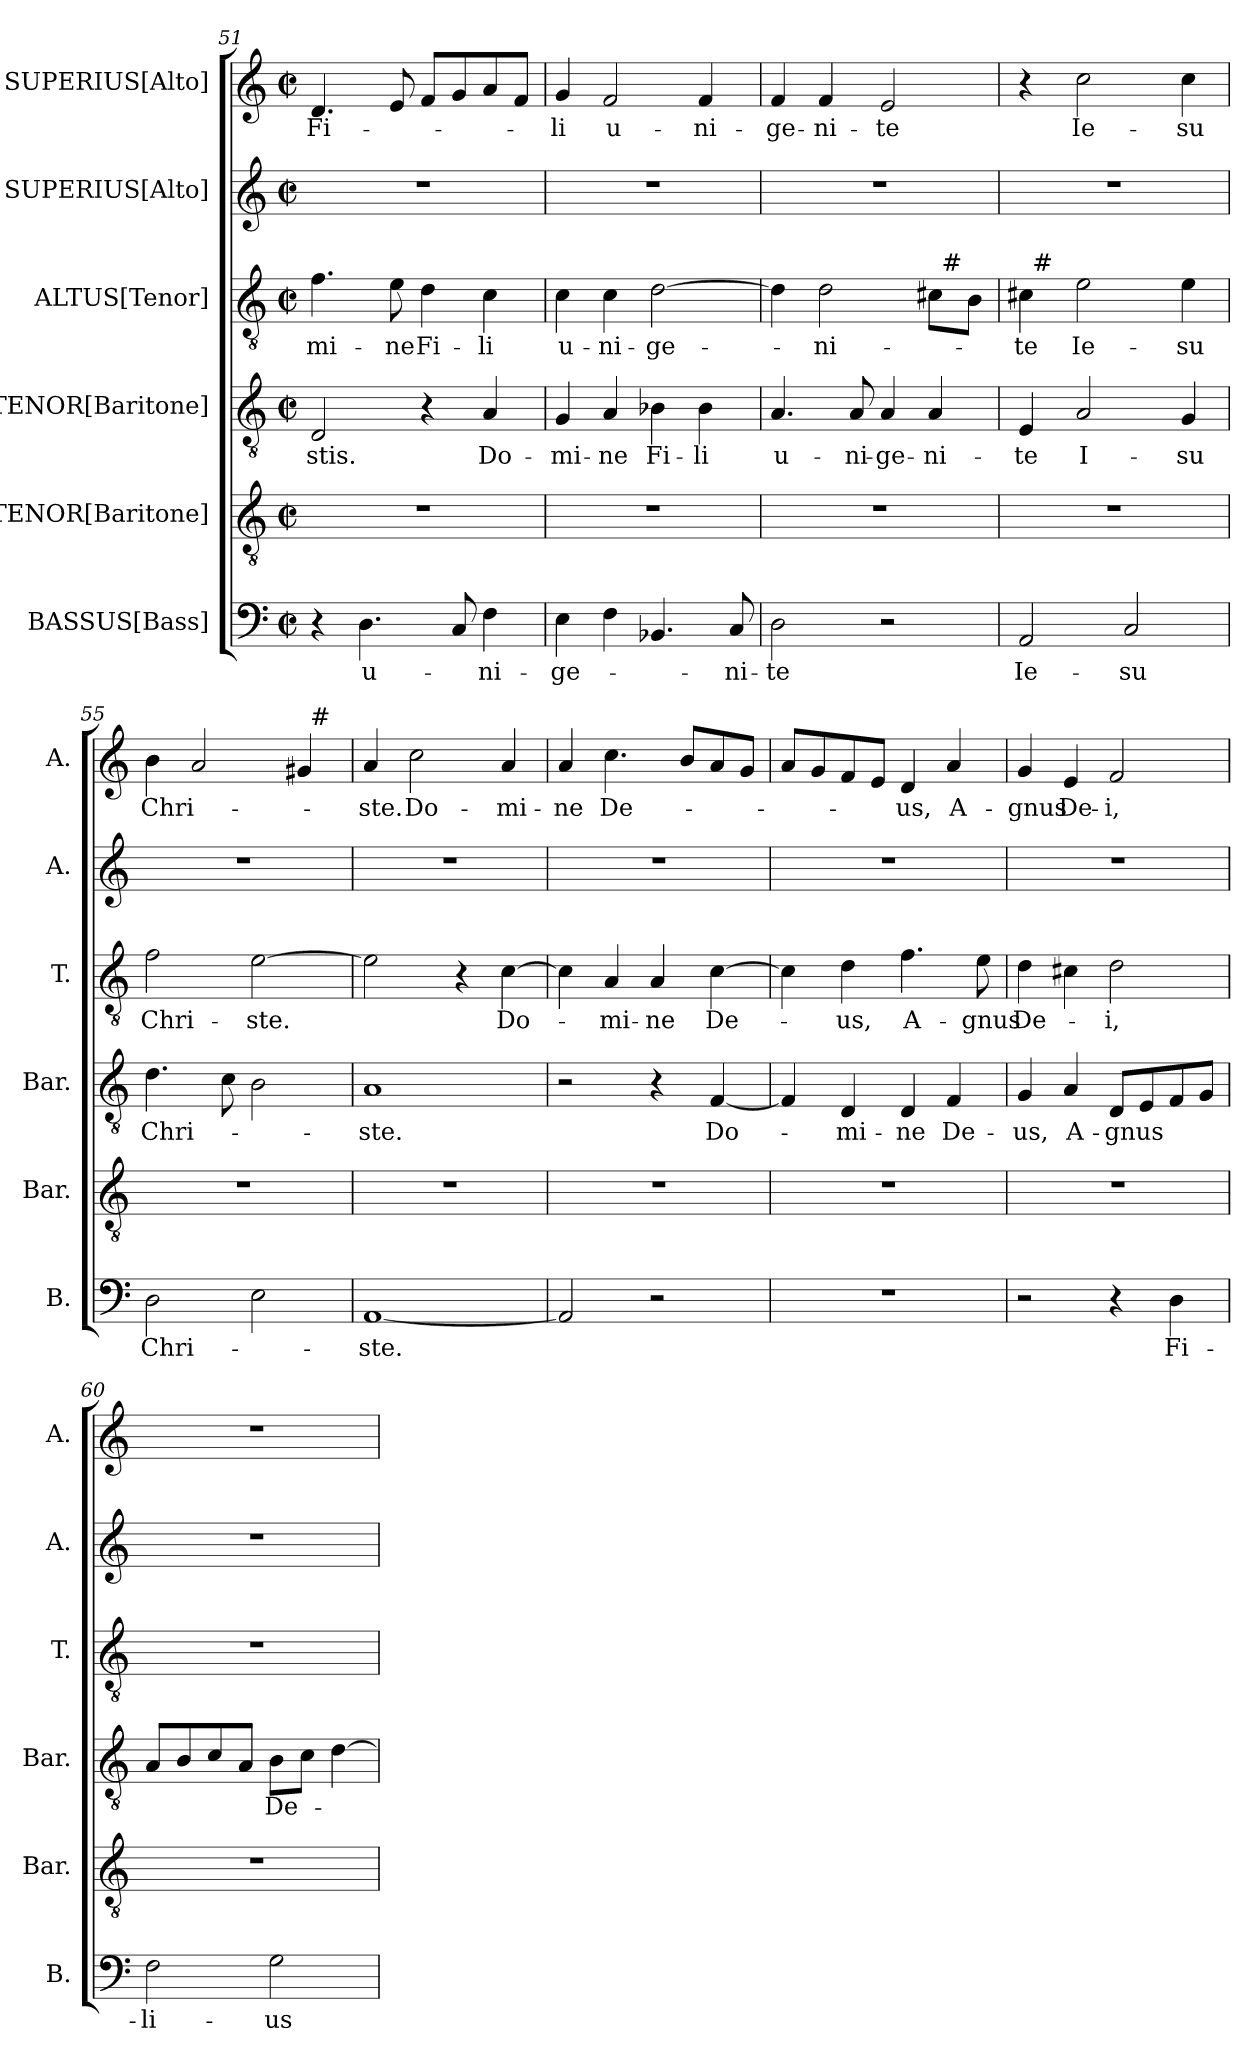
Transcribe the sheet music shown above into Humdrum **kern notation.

**kern	**text	**kern	**kern	**text	**kern	**text	**kern	**kern	**text
*part6	*part6	*part5	*part4	*part4	*part3	*part3	*part2	*part1	*part1
*staff6	*staff6	*staff5	*staff4	*staff4	*staff3	*staff3	*staff2	*staff1	*staff1
*I"BASSUS[Bass]	*	*I"TENOR[Baritone]	*I"TENOR[Baritone]	*	*I"ALTUS[Tenor]	*	*I"SUPERIUS[Alto]	*I"SUPERIUS[Alto]	*
*I'B.	*	*I'Bar.	*I'Bar.	*	*I'T.	*	*I'A.	*I'A.	*
*clefF4	*	*clefGv2	*clefGv2	*	*clefGv2	*	*clefG2	*clefG2	*
*	*	*ITrd7c12	*ITrd7c12	*	*ITrd7c12	*	*	*	*
*k[]	*	*k[]	*k[]	*	*k[]	*	*k[]	*k[]	*
*C:	*	*C:	*C:	*	*C:	*	*C:	*C:	*
*M2/2	*	*M2/2	*M2/2	*	*M2/2	*	*M2/2	*M2/2	*
*met(c|)	*	*met(c|)	*met(c|)	*	*met(c|)	*	*met(c|)	*met(c|)	*
=51	=51	=51	=51	=51	=51	=51	=51	=51	=51
!	!	!	!	!LO:LY:b	!	!LO:LY:b	!	!	!LO:LY:b
4r	.	1r	2DD/	-stis.	4.F\	-mi-	1r	4.d/	Fi-
!	!LO:LY:b	!	!	!	!	!	!	!	!
4.D\	u-	.	.	.	.	.	.	.	.
!	!	!	!	!	!	!LO:LY:b	!	!	!
.	.	.	.	.	8E\	-ne	.	8e/	.
!	!	!	!	!	!	!LO:LY:b	!	!	!
.	.	.	4r	.	4D\	Fi-	.	8f/L	.
8C/	.	.	.	.	.	.	.	8g/	.
!	!LO:LY:b	!	!	!LO:LY:b	!	!LO:LY:b	!	!	!
4F\	-ni-	.	4AA/	Do-	4C\	-li	.	8a/	.
.	.	.	.	.	.	.	.	8f/J	.
=52	=52	=52	=52	=52	=52	=52	=52	=52	=52
!	!LO:LY:b	!	!	!LO:LY:b	!	!LO:LY:b	!	!	!LO:LY:b
4E\	-ge-	1r	4GG/	-mi-	4C\	u-	1r	4g/	-li
!	!	!	!	!LO:LY:b	!	!LO:LY:b	!	!	!LO:LY:b
4F\	.	.	4AA/	-ne	4C\	-ni-	.	2f/	u-
!	!	!	!	!LO:LY:b	!	!LO:LY:b	!	!	!
4.BB-X/	.	.	4BB-X\	Fi-	[>2D\	-ge-	.	.	.
!	!	!	!	!LO:LY:b	!	!	!	!	!LO:LY:b
.	.	.	4BB-\	-li	.	.	.	4f/	-ni-
!	!LO:LY:b	!	!	!	!	!	!	!	!
8C/	-ni-	.	.	.	.	.	.	.	.
=53	=53	=53	=53	=53	=53	=53	=53	=53	=53
!	!LO:LY:b	!	!	!LO:LY:b	!	!	!	!	!LO:LY:b
*	*	*	*	*	*^	*	*	*	*
2D\	-te	1r	4.AA/	u-	4D\]	2ryy	.	1r	4f/	-ge-
!	!	!	!	!	!	!	!LO:LY:b	!	!	!LO:LY:b
.	.	.	.	.	2D\	.	-ni-	.	4f/	-ni-
!	!	!	!	!LO:LY:b	!	!	!	!	!	!
.	.	.	8AA/	-ni-	.	.	.	.	.	.
!	!	!	!	!LO:LY:b	!	!	!	!	!	!LO:LY:b
2r	.	.	4AA/	-ge-	.	4ryy	.	.	2e/	-te
!	!	!	!	!LO:LY:b	!	!	!	!	!	!
.	.	.	4AA/	-ni-	8C#\L	32ryy	.	.	.	.
!	!	!	!	!	!	!LO:TX:a:t=#	!	!	!	!
.	.	.	.	.	.	8..ryy	.	.	.	.
.	.	.	.	.	8BB\J	.	.	.	.	.
=54	=54	=54	=54	=54	=54	=54	=54	=54	=54	=54
!	!LO:LY:b	!	!	!LO:LY:b	!	!	!LO:LY:b	!	!	!
2AA/	Ie-	1r	4EE/	-te	4C#\	32ryy	-te	1r	4r	.
!	!	!	!	!	!	!LO:TX:a:t=#	!	!	!	!
.	.	.	.	.	.	2ryy	.	.	.	.
!	!	!	!	!LO:LY:b	!	!	!LO:LY:b	!	!	!LO:LY:b
.	.	.	2AA/	I-	2E\	.	Ie-	.	2cc\	Ie-
!	!LO:LY:b	!	!	!	!	!	!	!	!	!
2C/	-su	.	.	.	.	.	.	.	.	.
.	.	.	.	.	.	4...ryy	.	.	.	.
!	!	!	!	!LO:LY:b	!	!	!LO:LY:b	!	!	!LO:LY:b
.	.	.	4GG/	-su	4E\	.	-su	.	4cc\	-su
!!LO:LB:g=z
=55	=55	=55	=55	=55	=55	=55	=55	=55	=55	=55
!	!LO:LY:b	!	!	!LO:LY:b	!	!	!LO:LY:b	!	!	!LO:LY:b
*	*	*	*	*	*v	*v	*	*	*^	*
2D\	Chri-	1r	4.D\	Chri-	2F\	Chri-	1r	4b\	2ryy	Chri-
.	.	.	.	.	.	.	.	2a/	.	.
.	.	.	8C\	.	.	.	.	.	.	.
!	!	!	!	!	!	!LO:LY:b	!	!	!	!
2E\	.	.	2BB\	.	[>2E\	-ste.	.	.	4ryy	.
.	.	.	.	.	.	.	.	4g#/	32ryy	.
!	!	!	!	!	!	!	!	!	!LO:TX:a:t=#	!
.	.	.	.	.	.	.	.	.	8..ryy	.
=56	=56	=56	=56	=56	=56	=56	=56	=56	=56	=56
!	!LO:LY:b	!	!	!LO:LY:b	!	!	!	!	!	!LO:LY:b
*	*	*	*	*	*	*	*	*v	*v	*
[<1AA	-ste.	1r	1AA	-ste.	2E\]	.	1r	4a/	-ste.
!	!	!	!	!	!	!	!	!	!LO:LY:b
.	.	.	.	.	.	.	.	2cc\	Do-
.	.	.	.	.	4r	.	.	.	.
!	!	!	!	!	!	!LO:LY:b	!	!	!LO:LY:b
.	.	.	.	.	[>4C\	Do-	.	4a/	-mi-
=57	=57	=57	=57	=57	=57	=57	=57	=57	=57
!	!	!	!	!	!	!	!	!	!LO:LY:b
2AA/]	.	1r	2r	.	4C\]	.	1r	4a/	-ne
!	!	!	!	!	!	!LO:LY:b	!	!	!LO:LY:b
.	.	.	.	.	4AA/	-mi-	.	4.cc\	De-
!	!	!	!	!	!	!LO:LY:b	!	!	!
2r	.	.	4r	.	4AA/	-ne	.	.	.
.	.	.	.	.	.	.	.	8b/L	.
!	!	!	!	!LO:LY:b	!	!LO:LY:b	!	!	!
.	.	.	[<4FF/	Do-	[>4C\	De-	.	8a/	.
.	.	.	.	.	.	.	.	8g/J	.
=58	=58	=58	=58	=58	=58	=58	=58	=58	=58
1r	.	1r	4FF/]	.	4C\]	.	1r	8a/L	.
.	.	.	.	.	.	.	.	8g/	.
!	!	!	!	!LO:LY:b	!	!LO:LY:b	!	!	!
.	.	.	4DD/	-mi-	4D\	-us,	.	8f/	.
.	.	.	.	.	.	.	.	8e/J	.
!	!	!	!	!LO:LY:b	!	!LO:LY:b	!	!	!LO:LY:b
.	.	.	4DD/	-ne	4.F\	A-	.	4d/	-us,
!	!	!	!	!LO:LY:b	!	!	!	!	!LO:LY:b
.	.	.	4FF/	De-	.	.	.	4a/	A-
!	!	!	!	!	!	!LO:LY:b	!	!	!
.	.	.	.	.	8E\	-gnus	.	.	.
=59	=59	=59	=59	=59	=59	=59	=59	=59	=59
!	!	!	!	!LO:LY:b	!	!LO:LY:b	!	!	!LO:LY:b
2r	.	1r	4GG/	-us,	4D\	De-	1r	4g/	-gnus
!	!	!	!	!LO:LY:b	!	!	!	!	!LO:LY:b
.	.	.	4AA/	A-	4C#X\	.	.	4e/	De-
!	!	!	!	!LO:LY:b	!	!LO:LY:b	!	!	!LO:LY:b
4r	.	.	8DD/L	-gnus	2D\	-i,	.	2f/	-i,
.	.	.	8EE/	.	.	.	.	.	.
!	!LO:LY:b	!	!	!	!	!	!	!	!
4D\	Fi-	.	8FF/	.	.	.	.	.	.
.	.	.	8GG/J	.	.	.	.	.	.
!!LO:PB:g=z
=60	=60	=60	=60	=60	=60	=60	=60	=60	=60
!	!LO:LY:b	!	!	!	!	!	!	!	!
2F\	-li-	1r	8AA/L	.	1r	.	1r	1r	.
.	.	.	8BB/	.	.	.	.	.	.
.	.	.	8C/	.	.	.	.	.	.
.	.	.	8AA/J	.	.	.	.	.	.
!	!LO:LY:b	!	!	!LO:LY:b	!	!	!	!	!
2G\	-us	.	8BB\L	De-	.	.	.	.	.
.	.	.	8C\J	.	.	.	.	.	.
.	.	.	[>4D\	.	.	.	.	.	.
=	=	=	=	=	=	=	=	=	=
*-	*-	*-	*-	*-	*-	*-	*-	*-	*-
